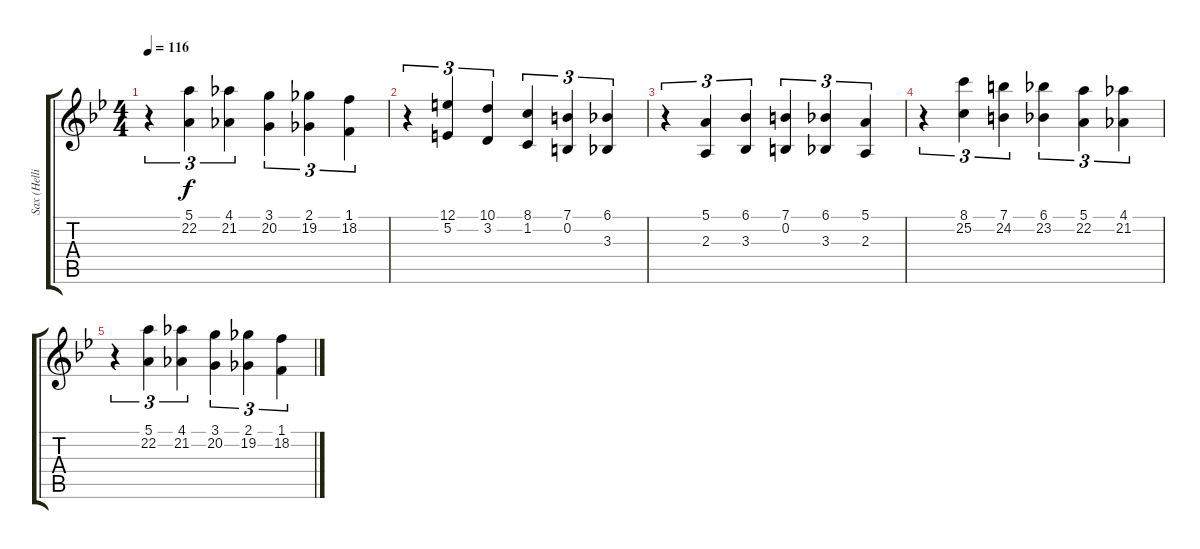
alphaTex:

\track ("Sax (Helliwell)" "Sax (Helli") {instrument sopranosax}
\staff {score tabs}
\tuning (E4 B3 G3 D3 A2 E2) {hide}
\ts (4 4)
\tempo 116
\clef g2
\ks bb
r.4{tu (3 2) dy f} (5.1 22.2).4{tu (3 2)} (4.1 21.2).4{tu (3 2)} (3.1 20.2).4{tu (3 2)} (2.1 19.2).4{tu (3 2)} (1.1 18.2).4{tu (3 2)} |
r.4{tu (3 2) volume 0} (12.1 5.2).4{tu (3 2)} (10.1 3.2).4{tu (3 2)} (8.1 1.2).4{tu (3 2)} (7.1 0.2).4{tu (3 2)} (6.1 3.3).4{tu (3 2)} |
r.4{tu (3 2)} (5.1 2.3).4{tu (3 2)} (6.1 3.3).4{tu (3 2)} (7.1 0.2).4{tu (3 2)} (6.1 3.3).4{tu (3 2)} (5.1 2.3).4{tu (3 2)} |
r.4{tu (3 2)} (8.1 25.2).4{tu (3 2)} (7.1 24.2).4{tu (3 2)} (6.1 23.2).4{tu (3 2)} (5.1 22.2).4{tu (3 2)} (4.1 21.2).4{tu (3 2)} |
r.4{tu (3 2)} (5.1 22.2).4{tu (3 2)} (4.1 21.2).4{tu (3 2)} (3.1 20.2).4{tu (3 2)} (2.1 19.2).4{tu (3 2)} (1.1 18.2).4{tu (3 2)}
